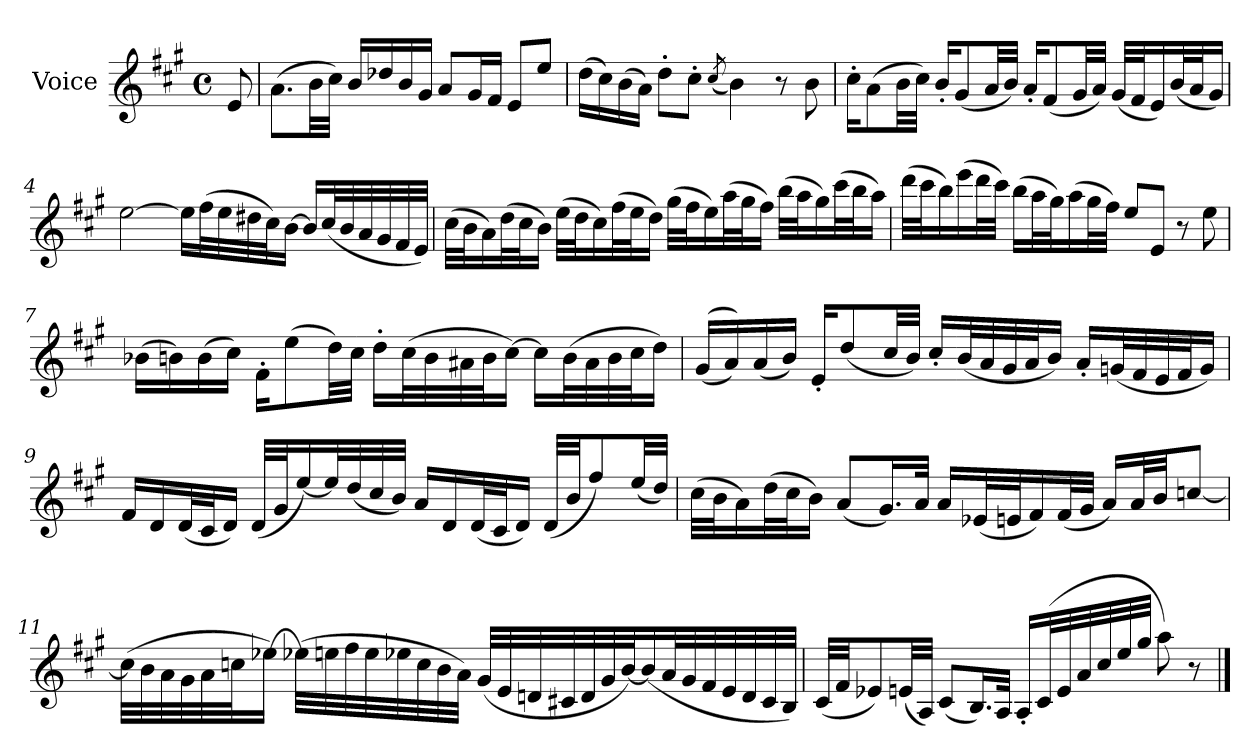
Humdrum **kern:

**kern
*part1
*staff1
*I"Voice
*I'V
*clefG2
*k[f#c#g#]
*M4/4
*met(c)
*MM60
=
8e/
=1
(>8.a\L
32b\LL
32cc#\JJJ)
16b/LL
16dd-Xi/
16b/
16g#/JJ
8a/L
16g#/L
16f#/JJ
8e/L
8ee/J
=2
(>16dd\LL
16cc#\)
(>16b\
16a\JJ)
8dd'\L
8cc#'\J
(<8qcc#/
4b\)
8r
8b\
!!LO:LB:g=z
=3
16cc#'\KL
(>8a\
32b\LL
32cc#\JJJ)
16b'/KL
(<8g#/
32a/LL
32b/JJJ)
16a'/KL
(<8f#/
32g#/LL
32a/JJJ)
(<32g#/LLL
32f#/J
16e/)
(<32b/L
32a/J
16g#/JJ)
=4
[2ee\
16ee\LL]
(>32ff#\L
32ee\
32dd#Xj\
32cc#\J)
[16b\JJ
16b/LL]
(<32cc#/L
32b/
32a/
32g#/
32f#/
32e/JJJ)
!!LO:LB:g=z
=5
(>32cc#\LLL
32b\J
16a\)
(>32dd\L
32cc#\J
16b\JJ)
(>32ee\LLL
32dd\J
16cc#\)
(>32ff#\L
32ee\J
16dd\JJ)
(>32gg#\LLL
32ff#\J
16ee\)
(>32aa\L
32gg#\J
16ff#\JJ)
(>32bb\LLL
32aa\J
16gg#\)
(>32ccc#\L
32bb\J
16aa\JJ)
=6
(>32ddd\LLL
32ccc#\J
16bb\)
(>16eee\
32ddd\L
32ccc#\JJJ)
(>16bb\LL
32aa\L
32gg#\J)
(>16aa\
32gg#\L
32ff#\JJJ)
8ee/L
8e/J
8r
8ee\
!!LO:LB:g=z
=7
(>16b-Xi\LL
16b\)
(>16b\
16cc#\JJ)
16f#'\KL
(>8ee\
32dd\LL)
32cc#\JJJ
16dd'\LL
(>32cc#\L
32b\
32a#j\
32b\J
[16cc#\JJ)
16cc#\LL]
(>32b\L
32a#j\
32b\
32cc#\J
16dd\JJ)
=8
(<(<16g#/LL
16a/))
(<16a/
16b/JJ)
16e'/KL
(<8dd/
32cc#/LL
32b/JJJ)
16cc#'/LL
(<32b/L
32a/
32g#/
32a/J
16b/JJ)
16a'/LL
(<32gn/L
32f#/
32e/
32f#/J
16g/JJ)
!!LO:LB:g=z
=9
16f#/LL
16d/
(<32d/L
32c#/J
16d/JJ)
(<32d/LLL
32g#/J
[16ee/)
32ee/L]
(<32dd/
32cc#/
32b/JJJ)
16a/LL
16d/
(<32d/L
32c#/J
16d/JJ)
(<32d/LLL
32b/JJ
8ff#/)
(<32ee/LL
32dd/JJJ)
=10
(>32cc#\LLL
32b\J
16a\)
(>32dd\L
32cc#\J
16b\JJ)
(<8a/L
16.g#/L)
32a/JJk
16a/LL
(<32e-Xi/L
32e/J
16f#/)
(<32f#/L
32g#/JJJ
16a/LL)
32a/L
32b/JJ
[8ccn/J
!!LO:LB:g=z
=11
(>32cc\LLL]
32b\
32a\
32g#\
32a\
32ccn\J
[16ee-Xi\JJ)
(>32ee-Xi\LLL]
32ee\
32ff#\
32ee\
32ee-Xi\
32cc\
32b\
32a\JJJ)
(<32g#/LLL
32e/
32dn/
32c#X/
32d/
32g#/
[32b/J)
(<16b/]
32a/L
32g#/
32f#/
32e/
32d/
32c#/
32B/JJJ)
!!LO:LB:g=z
=12
(<32c#/LLL
32f#/JJ
8e-Xi/)
(<32e/LL
32A/JJJ)
(<8c#/L
16.B/L)
32A/JJk
16A'/LL
(<32c#/L
32e/
32a/
32cc#/
32ee/
32gg#/JJJ
8aa\)
8r
==
*-
